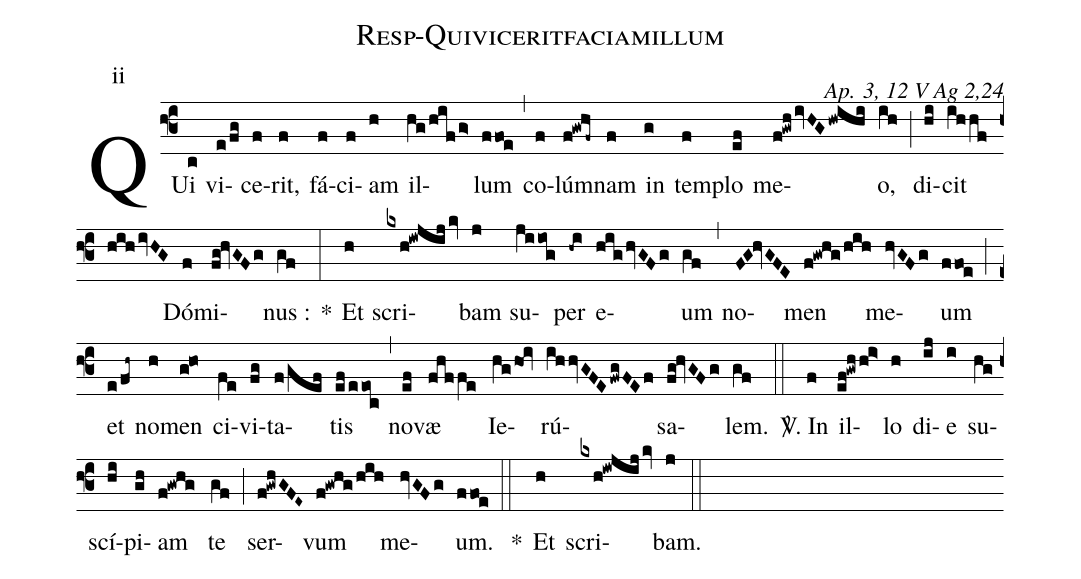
name: Resp-Quiviceritfaciamillum;
commentary: Ap. 3, 12 V Ag 2,24;
annotation: ii;
%%
(f3) QUi(c) vi(e/fg)ce(f)rit,(f) fá(f)ci(f)am(h) il(hg/hif/g>)lum(ffoe) (,) co(f)lúm(f!gwhf~)nam(f) in(g) tem(f)plo(ef) me(f!gwh/ivHG/hwihi)o,(ih) (;) di(hi)cit(ihhf/hih/ivHG) Dó(f)mi(fg!hvGFg)nus :(gf) *(:) Et(h) scri(kxh!iwjij/kv)bam(j) su(jiiog)per(-hi) e(hig/hvGFg)um(gf) (,) no(FG!hvGFE)men(f!gwhg/hih) me(hvGFg)um(ffoe) (;) et(e/fh~) no(h)men(g!ho) ci(fe)vi(fg)ta(f/gef)tis(ef/eeoc) (,) no(ef)væ(fhffe) Ie(hghoi)rú(ihhvGFE/fwgFEf)sa(fg!hvGFg)lem.(gf) (::)

<sp>V/</sp>. In(f) il(ef!gwhhi>)lo(h) di(ij)e(i) su(hg)scí(hi)pi(gh)am(f!gwhg) te(gf) (;) ser(f!gwhGFE~)vum(f!gwhg/hih) me(hvGFg)um.(ffoe) (::)
*() Et(h) scri(kxh!iwjij/kv)bam.(j) (::)
